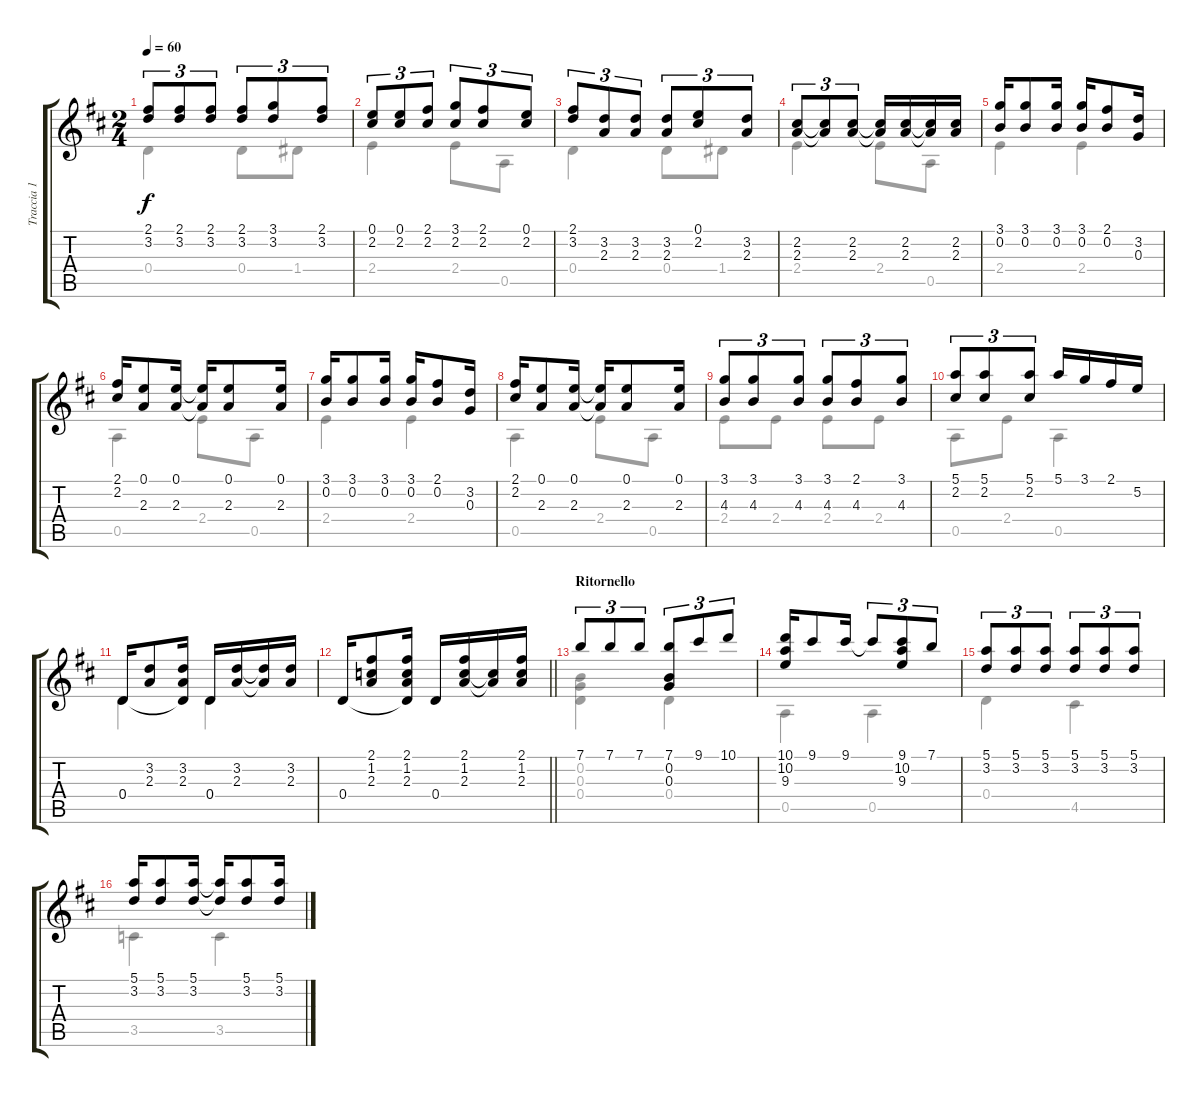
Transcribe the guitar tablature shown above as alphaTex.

\track ("Traccia 1" "Traccia 1") {instrument acousticguitarsteel}
\staff {score tabs}
\tuning (E4 B3 G3 D3 A2 E2) {hide}
\voice
\ts (2 4)
\tempo 60
\clef g2
\ks d
(2.1 3.2).8{tu (3 2) dy f} (2.1 3.2).8{tu (3 2)} (2.1 3.2).8{tu (3 2)} (2.1 3.2).8{tu (3 2)} (3.1 3.2).8{tu (3 2)} (2.1 3.2).8{tu (3 2)} |
(0.1 2.2).8{tu (3 2)} (0.1 2.2).8{tu (3 2)} (2.1 2.2).8{tu (3 2)} (3.1 2.2).8{tu (3 2)} (2.1 2.2).8{tu (3 2)} (0.1 2.2).8{tu (3 2)} |
(2.1 3.2).8{tu (3 2)} (3.2 2.3).8{tu (3 2)} (3.2 2.3).8{tu (3 2)} (3.2 2.3).8{tu (3 2)} (0.1 2.2).8{tu (3 2)} (3.2 2.3).8{tu (3 2)} |
(2.2 2.3).8{tu (3 2)} (2.2{t} 2.3{t}).8{tu (3 2)} (2.2 2.3).8{tu (3 2)} (2.2{t} 2.3{t}).16 (2.2 2.3).16 (2.2{t} 2.3{t}).16 (2.2 2.3).16 |
(3.1 0.2).16 (3.1 0.2).8 (3.1 0.2).16 (3.1 0.2).16 (2.1 0.2).8 (3.2 0.3).16 |
(2.1 2.2).16 (0.1 2.3).8 (0.1 2.3).16 (0.1{t} 2.3{t}).16 (0.1 2.3).8 (0.1 2.3).16 |
(3.1 0.2).16 (3.1 0.2).8 (3.1 0.2).16 (3.1 0.2).16 (2.1 0.2).8 (3.2 0.3).16 |
(2.1 2.2).16 (0.1 2.3).8 (0.1 2.3).16 (0.1{t} 2.3{t}).16 (0.1 2.3).8 (0.1 2.3).16 |
(3.1 4.3).8{tu (3 2)} (3.1 4.3).8{tu (3 2)} (3.1 4.3).8{tu (3 2)} (3.1 4.3).8{tu (3 2)} (2.1 4.3).8{tu (3 2)} (3.1 4.3).8{tu (3 2)} |
(5.1 2.2).8{tu (3 2)} (5.1 2.2).8{tu (3 2)} (5.1 2.2).8{tu (3 2)} 5.1.16 3.1.16 2.1.16 5.2.16 |
0.4.16 (3.2 2.3).8 (3.2 2.3 0.4{t}).16 0.4.16 (3.2 2.3).16 (3.2{t} 2.3{t}).16 (3.2 2.3).16 |
\barLineRight lightlight
0.4.16 (2.1 1.2 2.3).8 (2.1 1.2 2.3 0.4{t}).16 0.4.16 (2.1 1.2 2.3).16 (1.2{t} 2.3{t}).16 (2.1 1.2 2.3).16 |
\section ("" "Ritornello")
7.1.8{tu (3 2)} 7.1.8{tu (3 2)} 7.1.8{tu (3 2)} (7.1 0.2 0.3).8{tu (3 2)} 9.1.8{tu (3 2)} 10.1.8{tu (3 2)} |
(10.1 10.2 9.3).16 9.1.8 9.1.16 9.1{t}.8{tu (3 2)} (9.1 10.2 9.3).8{tu (3 2)} 7.1.8{tu (3 2)} |
(5.1 3.2).8{tu (3 2)} (5.1 3.2).8{tu (3 2)} (5.1 3.2).8{tu (3 2)} (5.1 3.2).8{tu (3 2)} (5.1 3.2).8{tu (3 2)} (5.1 3.2).8{tu (3 2)} |
(5.1 3.2).16 (5.1 3.2).8 (5.1 3.2).16 (5.1{t} 3.2{t}).16 (5.1 3.2).8 (5.1 3.2).16
\voice
\clef g2
\ottava regular
\simile none
\ks d
0.4.4{dy f} 0.4.8 1.4.8 |
2.4.4 2.4.8 0.5.8 |
0.4.4 0.4.8 1.4.8 |
2.4.4 2.4.8 0.5.8 |
2.4.4 2.4.4 |
0.5.4 2.4.8 0.5.8 |
2.4.4 2.4.4 |
0.5.4 2.4.8 0.5.8 |
2.4.8 2.4.8 2.4.8 2.4.8 |
0.5.8 2.4.8 0.5.4 |
0.4.4 0.4.4 |
\barLineRight lightlight
|
(0.2 0.3 0.4).4 0.4.4 |
0.5.4 0.5.4 |
0.4.4 4.5.4 |
3.5.4 3.5.4
